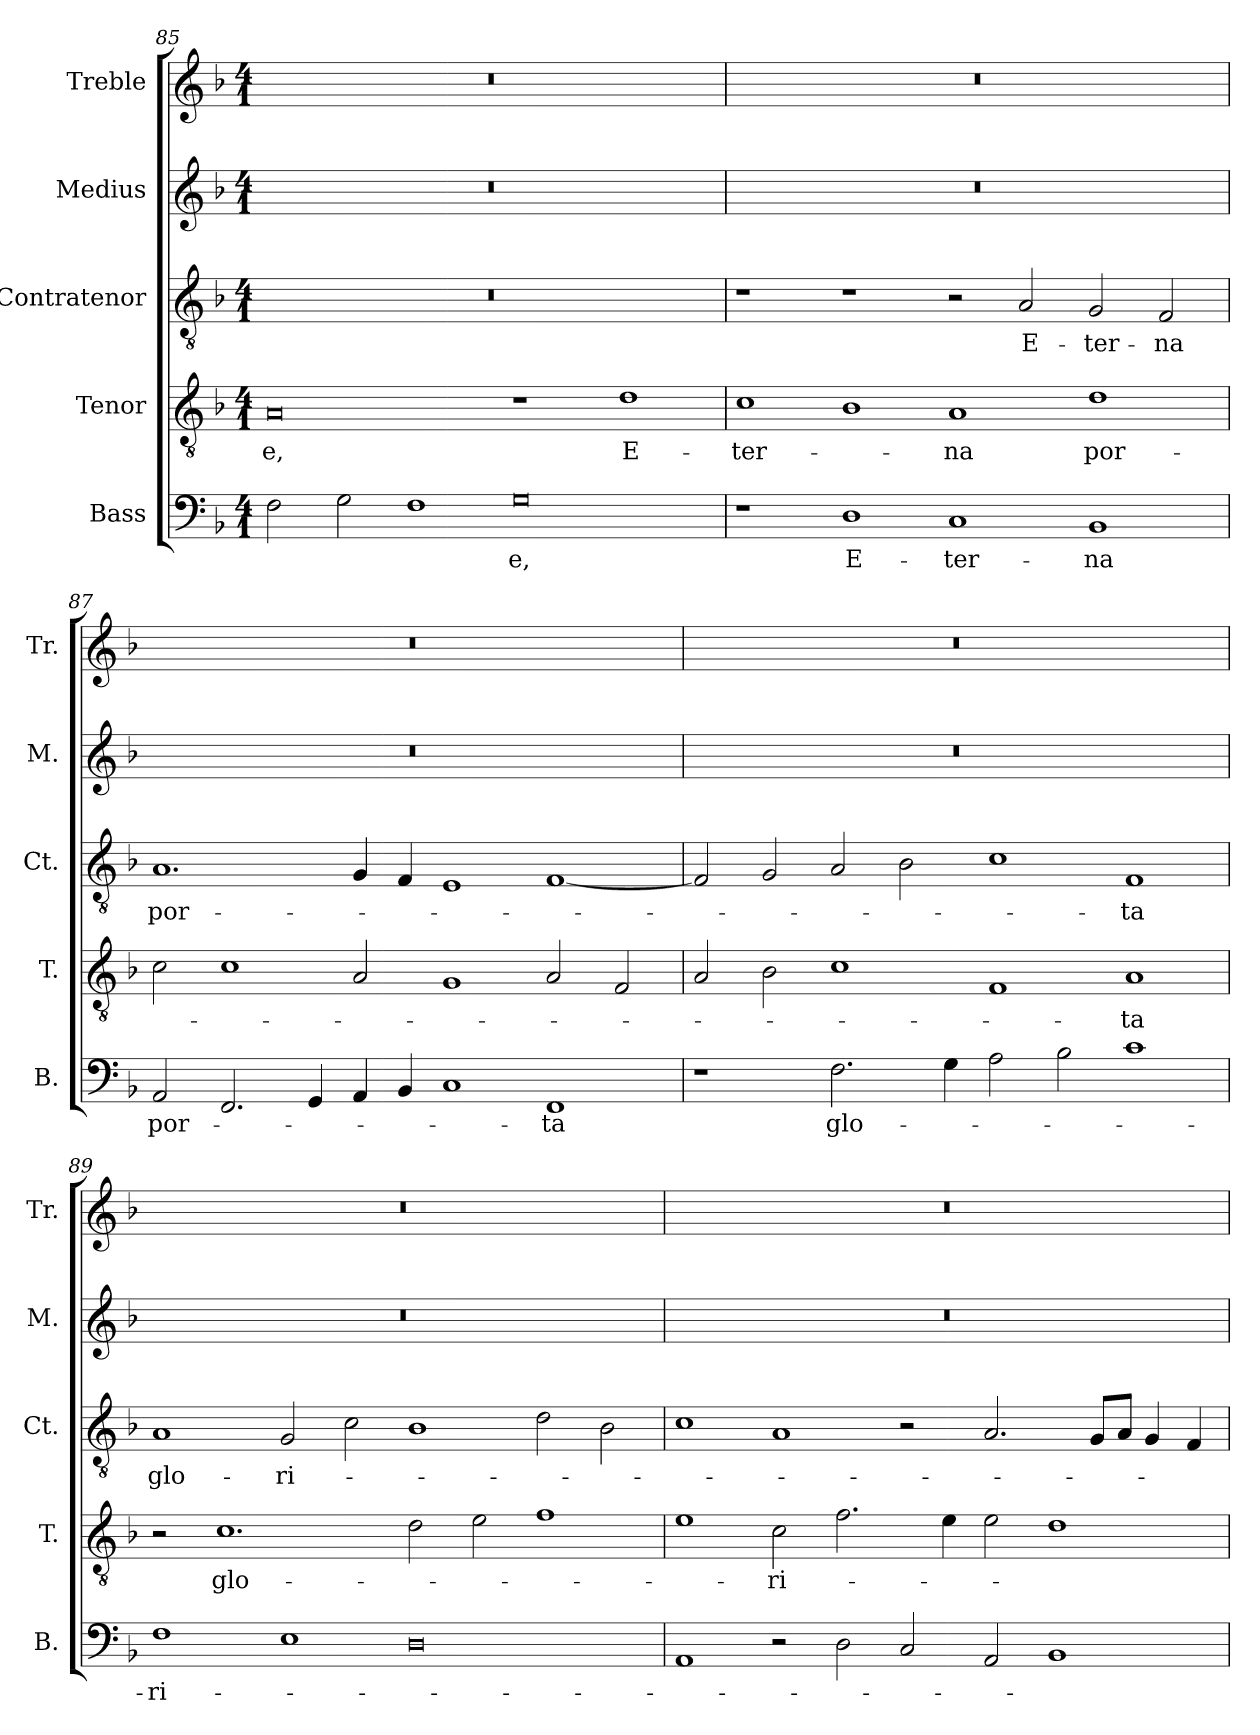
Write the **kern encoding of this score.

**kern	**text	**kern	**text	**kern	**text	**kern	**kern
*part5	*part5	*part4	*part4	*part3	*part3	*part2	*part1
*staff5	*staff5	*staff4	*staff4	*staff3	*staff3	*staff2	*staff1
*I"Bass	*	*I"Tenor	*	*I"Contratenor	*	*I"Medius	*I"Treble
*I'B.	*	*I'T.	*	*I'Ct.	*	*I'M.	*I'Tr.
!!LO:LB:g=z
*clefF4	*	*clefGv2	*	*clefGv2	*	*clefG2	*clefG2
*	*	*ITrd7c12	*	*ITrd7c12	*	*	*
*k[b-]	*	*k[b-]	*	*k[b-]	*	*k[b-]	*k[b-]
*d:	*	*d:	*	*d:	*	*d:	*d:
*M4/1	*	*M4/1	*	*M4/1	*	*M4/1	*M4/1
=85	=85	=85	=85	=85	=85	=85	=85
!	!	!	!LO:LY:b:color=#000000	!LO:N:vis=1	!	!LO:N:vis=1	!LO:N:vis=1
2Fi\	.	0AAi	-e,	00r	.	00r	00r
2Gi\	.	.	.	.	.	.	.
1Fi	.	.	.	.	.	.	.
!	!LO:LY:b:color=#000000	!	!	!	!	!	!
0Gi	-e,	1r	.	.	.	.	.
!	!	!	!LO:LY:b:color=#000000	!	!	!	!
.	.	1Di	E-	.	.	.	.
=86	=86	=86	=86	=86	=86	=86	=86
!	!	!	!LO:LY:b:color=#000000	!	!	!LO:N:vis=1	!LO:N:vis=1
1r	.	1Ci	-ter-	1r	.	00r	00r
!	!LO:LY:b:color=#000000	!	!	!	!	!	!
1Di	E-	1BB-i	.	1r	.	.	.
!	!LO:LY:b:color=#000000	!	!	!	!	!	!
!	!	!	!LO:LY:b:color=#000000	!	!	!	!
1Ci	-ter-	1AAi	-na	2r	.	.	.
!	!	!	!	!	!LO:LY:b:color=#000000	!	!
.	.	.	.	2AAi/	E-	.	.
!	!LO:LY:b:color=#000000	!	!	!	!	!	!
!	!	!	!LO:LY:b:color=#000000	!	!	!	!
!	!	!	!	!	!LO:LY:b:color=#000000	!	!
1BB-i	-na	1Di	por-	2GGi/	-ter-	.	.
!	!	!	!	!	!LO:LY:b:color=#000000	!	!
.	.	.	.	2FFi/	-na	.	.
=87	=87	=87	=87	=87	=87	=87	=87
!	!LO:LY:b:color=#000000	!	!	!	!	!	!
!	!	!	!	!	!LO:LY:b:color=#000000	!LO:N:vis=1	!LO:N:vis=1
2AAi/	por-	2Ci\	.	1.AAi	por-	00r	00r
2.FFi/	.	1Ci	.	.	.	.	.
4GGi/	.	.	.	.	.	.	.
4AAi/	.	2AAi/	.	4GGi/	.	.	.
4BB-i/	.	.	.	4FFi/	.	.	.
1Ci	.	1GGi	.	1EEi	.	.	.
!	!LO:LY:b:color=#000000	!	!	!	!	!	!
1FFi	-ta	2AAi/	.	[<1FFi	.	.	.
.	.	2FFi/	.	.	.	.	.
!!LO:PB:g=z
=88	=88	=88	=88	=88	=88	=88	=88
!	!	!	!	!	!	!LO:N:vis=1	!LO:N:vis=1
1r	.	2AAi/	.	2FFi/]	.	00r	00r
.	.	2BB-i\	.	2GGi/	.	.	.
!	!LO:LY:b:color=#000000	!	!	!	!	!	!
2.Fi\	glo-	1Ci	.	2AAi/	.	.	.
.	.	.	.	2BB-i\	.	.	.
4Gi\	.	.	.	.	.	.	.
2Ai\	.	1FFi	.	1Ci	.	.	.
2B-i\	.	.	.	.	.	.	.
!	!	!	!LO:LY:b:color=#000000	!	!	!	!
!	!	!	!	!	!LO:LY:b:color=#000000	!	!
1ci	.	1AAi	-ta	1FFi	-ta	.	.
=89	=89	=89	=89	=89	=89	=89	=89
!	!LO:LY:b:color=#000000	!	!	!	!	!	!
!	!	!	!	!	!LO:LY:b:color=#000000	!LO:N:vis=1	!LO:N:vis=1
1Fi	-ri-	2r	.	1AAi	glo-	00r	00r
!	!	!	!LO:LY:b:color=#000000	!	!	!	!
.	.	1.Ci	glo-	.	.	.	.
!	!	!	!	!	!LO:LY:b:color=#000000	!	!
1Ei	.	.	.	2GGi/	-ri-	.	.
.	.	.	.	2Ci\	.	.	.
0Di	.	2Di\	.	1BB-i	.	.	.
.	.	2Ei\	.	.	.	.	.
.	.	1Fi	.	2Di\	.	.	.
.	.	.	.	2BB-i\	.	.	.
!!LO:LB:g=z
=90	=90	=90	=90	=90	=90	=90	=90
!	!	!	!	!	!	!LO:N:vis=1	!LO:N:vis=1
1AAi	.	1Ei	.	1Ci	.	00r	00r
!	!	!	!LO:LY:b:color=#000000	!	!	!	!
2r	.	2Ci\	-ri-	1AAi	.	.	.
2Di\	.	2.Fi\	.	.	.	.	.
2Ci/	.	.	.	2r	.	.	.
.	.	4Ei\	.	.	.	.	.
2AAi/	.	2Ei\	.	2.AAi/	.	.	.
1BB-i	.	1Di	.	.	.	.	.
.	.	.	.	8GGi/L	.	.	.
.	.	.	.	8AAi/J	.	.	.
.	.	.	.	4GGi/	.	.	.
.	.	.	.	4FFi/	.	.	.
=	=	=	=	=	=	=	=
*-	*-	*-	*-	*-	*-	*-	*-
